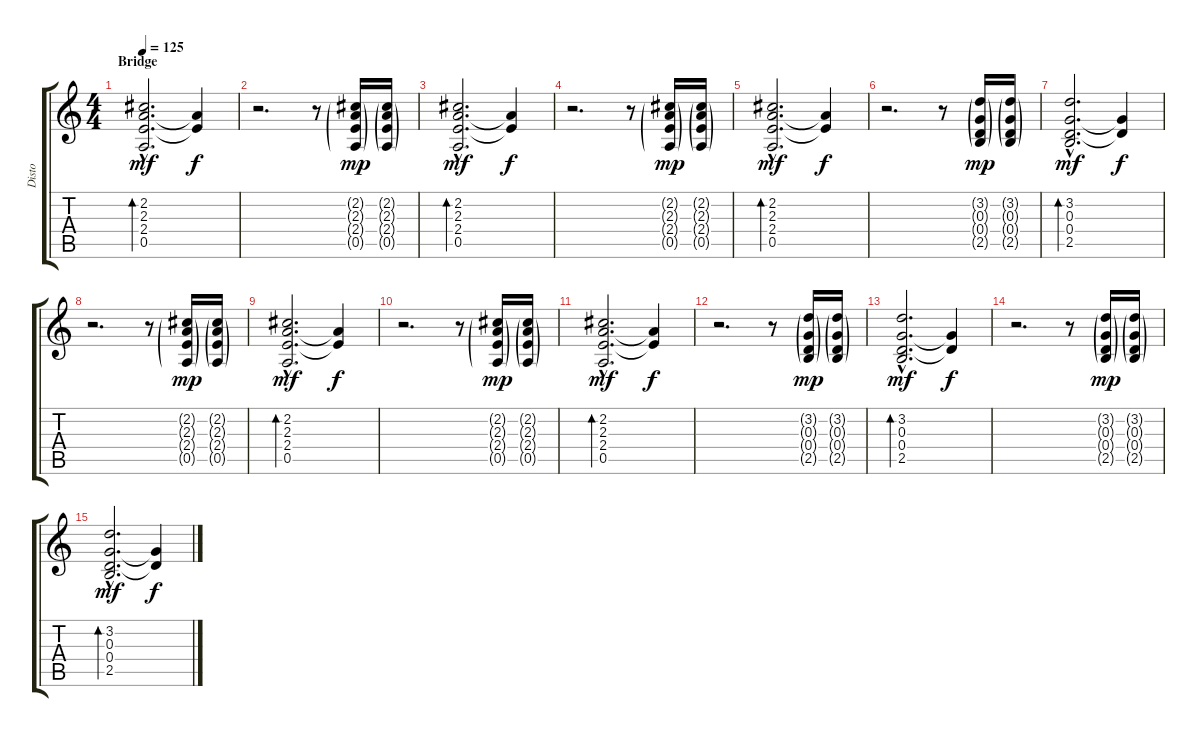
\track ("Disto" "Disto") {instrument overdrivenguitar}
\staff {score tabs}
\tuning (E4 B3 G3 D3 A2 E2) {hide}
\ts (4 4)
\section ("" "Bridge")
\tempo 125
\clef g2
\ks c
(2.2{hac} 2.3{hac} 2.4{hac} 0.5{hac}).2{d bd 60 dy mf} (2.3{t} 2.4{t}).4{dy f} |
r.2{d} r.8 (2.2{g} 2.3{g} 2.4{g} 0.5{g}).16{dy mp} (2.2{g} 2.3{g} 2.4{g} 0.5{g}).16 |
(2.2{hac} 2.3{hac} 2.4{hac} 0.5{hac}).2{d bd 60 dy mf} (2.3{t} 2.4{t}).4{dy f} |
r.2{d} r.8 (2.2{g} 2.3{g} 2.4{g} 0.5{g}).16{dy mp} (2.2{g} 2.3{g} 2.4{g} 0.5{g}).16 |
(2.2{hac} 2.3{hac} 2.4{hac} 0.5{hac}).2{d bd 60 dy mf} (2.3{t} 2.4{t}).4{dy f} |
r.2{d} r.8 (3.2{g} 0.3{g} 0.4{g} 2.5{g}).16{dy mp} (3.2{g} 0.3{g} 0.4{g} 2.5{g}).16 |
(3.2{hac} 0.3{hac} 0.4{hac} 2.5{hac}).2{d bd 60 dy mf} (0.3{t} 0.4{t}).4{dy f} |
r.2{d} r.8 (2.2{g} 2.3{g} 2.4{g} 0.5{g}).16{dy mp} (2.2{g} 2.3{g} 2.4{g} 0.5{g}).16 |
(2.2{hac} 2.3{hac} 2.4{hac} 0.5{hac}).2{d bd 60 dy mf} (2.3{t} 2.4{t}).4{dy f} |
r.2{d} r.8 (2.2{g} 2.3{g} 2.4{g} 0.5{g}).16{dy mp} (2.2{g} 2.3{g} 2.4{g} 0.5{g}).16 |
(2.2{hac} 2.3{hac} 2.4{hac} 0.5{hac}).2{d bd 60 dy mf} (2.3{t} 2.4{t}).4{dy f} |
r.2{d} r.8 (3.2{g} 0.3{g} 0.4{g} 2.5{g}).16{dy mp} (3.2{g} 0.3{g} 0.4{g} 2.5{g}).16 |
(3.2{hac} 0.3{hac} 0.4{hac} 2.5{hac}).2{d bd 60 dy mf} (0.3{t} 0.4{t}).4{dy f} |
r.2{d} r.8 (3.2{g} 0.3{g} 0.4{g} 2.5{g}).16{dy mp} (3.2{g} 0.3{g} 0.4{g} 2.5{g}).16 |
(3.2{hac} 0.3{hac} 0.4{hac} 2.5{hac}).2{d bd 60 dy mf} (0.3{t} 0.4{t}).4{dy f}
